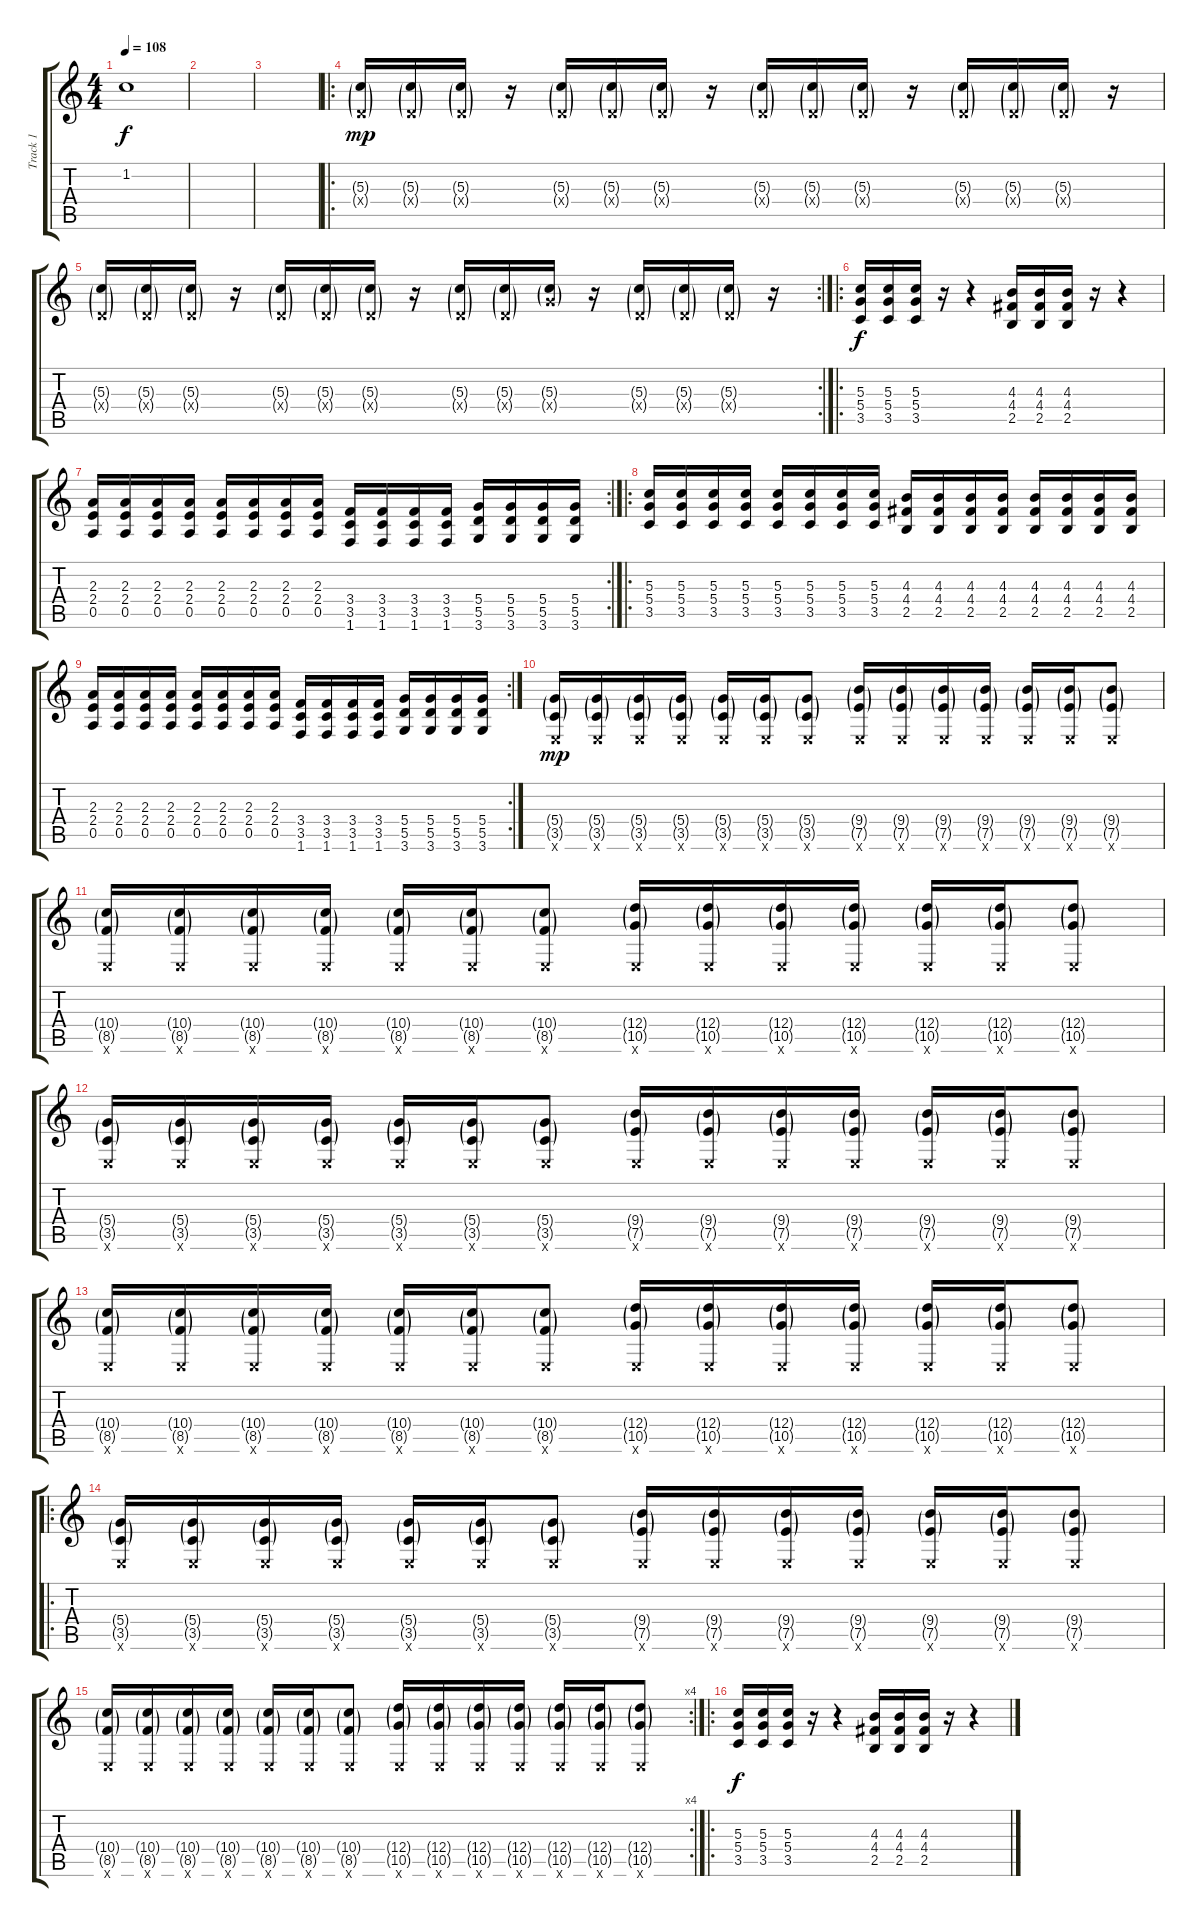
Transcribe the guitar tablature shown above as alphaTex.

\track ("Track 1" "Track 1") {instrument distortionguitar}
\staff {score tabs}
\tuning (E4 B3 G3 D3 A2 E2) {hide}
\ts (4 4)
\tempo 108
\clef g2
\ks c
1.2{t}.1{dy f} |
|
|
\ro
(5.3{g} 0.4{g x}).16{dy mp instrument distortionguitar} (5.3{g} 0.4{g x}).16 (5.3{g} 0.4{g x}).16 r.16 (5.3{g} 0.4{g x}).16 (5.3{g} 0.4{g x}).16 (5.3{g} 0.4{g x}).16 r.16 (5.3{g} 0.4{g x}).16 (5.3{g} 0.4{g x}).16 (5.3{g} 0.4{g x}).16 r.16 (5.3{g} 0.4{g x}).16 (5.3{g} 0.4{g x}).16 (5.3{g} 0.4{g x}).16 r.16 |
\rc 2
(5.3{g} 0.4{g x}).16 (5.3{g} 0.4{g x}).16 (5.3{g} 0.4{g x}).16 r.16 (5.3{g} 0.4{g x}).16 (5.3{g} 0.4{g x}).16 (5.3{g} 0.4{g x}).16 r.16 (5.3{g} 0.4{g x}).16 (5.3{g} 0.4{g x}).16 (5.3{g} 5.4{g x}).16 r.16 (5.3{g} 0.4{g x}).16 (5.3{g} 0.4{g x}).16 (5.3{g} 0.4{g x}).16 r.16 |
\ro
(5.3 5.4 3.5).16{dy f instrument distortionguitar} (5.3 5.4 3.5).16 (5.3 5.4 3.5).16 r.16 r.4 (4.3 4.4 2.5).16 (4.3 4.4 2.5).16 (4.3 4.4 2.5).16 r.16 r.4 |
\rc 2
(2.3 2.4 0.5).16{instrument distortionguitar} (2.3 2.4 0.5).16 (2.3 2.4 0.5).16 (2.3 2.4 0.5).16 (2.3 2.4 0.5).16 (2.3 2.4 0.5).16 (2.3 2.4 0.5).16 (2.3 2.4 0.5).16 (3.4 3.5 1.6).16 (3.4 3.5 1.6).16 (3.4 3.5 1.6).16 (3.4 3.5 1.6).16 (5.4 5.5 3.6).16 (5.4 5.5 3.6).16 (5.4 5.5 3.6).16 (5.4 5.5 3.6).16 |
\ro
(5.3 5.4 3.5).16 (5.3 5.4 3.5).16 (5.3 5.4 3.5).16 (5.3 5.4 3.5).16 (5.3 5.4 3.5).16 (5.3 5.4 3.5).16 (5.3 5.4 3.5).16 (5.3 5.4 3.5).16 (4.3 4.4 2.5).16 (4.3 4.4 2.5).16 (4.3 4.4 2.5).16 (4.3 4.4 2.5).16 (4.3 4.4 2.5).16 (4.3 4.4 2.5).16 (4.3 4.4 2.5).16 (4.3 4.4 2.5).16 |
\rc 2
(2.3 2.4 0.5).16 (2.3 2.4 0.5).16 (2.3 2.4 0.5).16 (2.3 2.4 0.5).16 (2.3 2.4 0.5).16 (2.3 2.4 0.5).16 (2.3 2.4 0.5).16 (2.3 2.4 0.5).16 (3.4 3.5 1.6).16 (3.4 3.5 1.6).16 (3.4 3.5 1.6).16 (3.4 3.5 1.6).16 (5.4 5.5 3.6).16 (5.4 5.5 3.6).16 (5.4 5.5 3.6).16 (5.4 5.5 3.6).16 |
(5.4{g} 3.5{g} 0.6{x}).16{dy mp} (5.4{g} 3.5{g} 0.6{x}).16 (5.4{g} 3.5{g} 0.6{x}).16 (5.4{g} 3.5{g} 0.6{x}).16 (5.4{g} 3.5{g} 0.6{x}).16 (5.4{g} 3.5{g} 0.6{x}).16 (5.4{g} 3.5{g} 0.6{x}).8 (9.4{g} 7.5{g} 0.6{x}).16 (9.4{g} 7.5{g} 0.6{x}).16 (9.4{g} 7.5{g} 0.6{x}).16 (9.4{g} 7.5{g} 0.6{x}).16 (9.4{g} 7.5{g} 0.6{x}).16 (9.4{g} 7.5{g} 0.6{x}).16 (9.4{g} 7.5{g} 0.6{x}).8 |
(10.4{g} 8.5{g} 0.6{x}).16 (10.4{g} 8.5{g} 0.6{x}).16 (10.4{g} 8.5{g} 0.6{x}).16 (10.4{g} 8.5{g} 0.6{x}).16 (10.4{g} 8.5{g} 0.6{x}).16 (10.4{g} 8.5{g} 0.6{x}).16 (10.4{g} 8.5{g} 0.6{x}).8 (12.4{g} 10.5{g} 0.6{x}).16 (12.4{g} 10.5{g} 0.6{x}).16 (12.4{g} 10.5{g} 0.6{x}).16 (12.4{g} 10.5{g} 0.6{x}).16 (12.4{g} 10.5{g} 0.6{x}).16 (12.4{g} 10.5{g} 0.6{x}).16 (12.4{g} 10.5{g} 0.6{x}).8 |
(5.4{g} 3.5{g} 0.6{x}).16 (5.4{g} 3.5{g} 0.6{x}).16 (5.4{g} 3.5{g} 0.6{x}).16 (5.4{g} 3.5{g} 0.6{x}).16 (5.4{g} 3.5{g} 0.6{x}).16 (5.4{g} 3.5{g} 0.6{x}).16 (5.4{g} 3.5{g} 0.6{x}).8 (9.4{g} 7.5{g} 0.6{x}).16 (9.4{g} 7.5{g} 0.6{x}).16 (9.4{g} 7.5{g} 0.6{x}).16 (9.4{g} 7.5{g} 0.6{x}).16 (9.4{g} 7.5{g} 0.6{x}).16 (9.4{g} 7.5{g} 0.6{x}).16 (9.4{g} 7.5{g} 0.6{x}).8 |
(10.4{g} 8.5{g} 0.6{x}).16 (10.4{g} 8.5{g} 0.6{x}).16 (10.4{g} 8.5{g} 0.6{x}).16 (10.4{g} 8.5{g} 0.6{x}).16 (10.4{g} 8.5{g} 0.6{x}).16 (10.4{g} 8.5{g} 0.6{x}).16 (10.4{g} 8.5{g} 0.6{x}).8 (12.4{g} 10.5{g} 0.6{x}).16 (12.4{g} 10.5{g} 0.6{x}).16 (12.4{g} 10.5{g} 0.6{x}).16 (12.4{g} 10.5{g} 0.6{x}).16 (12.4{g} 10.5{g} 0.6{x}).16 (12.4{g} 10.5{g} 0.6{x}).16 (12.4{g} 10.5{g} 0.6{x}).8 |
\ro
(5.4{g} 3.5{g} 0.6{x}).16 (5.4{g} 3.5{g} 0.6{x}).16 (5.4{g} 3.5{g} 0.6{x}).16 (5.4{g} 3.5{g} 0.6{x}).16 (5.4{g} 3.5{g} 0.6{x}).16 (5.4{g} 3.5{g} 0.6{x}).16 (5.4{g} 3.5{g} 0.6{x}).8 (9.4{g} 7.5{g} 0.6{x}).16 (9.4{g} 7.5{g} 0.6{x}).16 (9.4{g} 7.5{g} 0.6{x}).16 (9.4{g} 7.5{g} 0.6{x}).16 (9.4{g} 7.5{g} 0.6{x}).16 (9.4{g} 7.5{g} 0.6{x}).16 (9.4{g} 7.5{g} 0.6{x}).8 |
\rc 4
(10.4{g} 8.5{g} 0.6{x}).16 (10.4{g} 8.5{g} 0.6{x}).16 (10.4{g} 8.5{g} 0.6{x}).16 (10.4{g} 8.5{g} 0.6{x}).16 (10.4{g} 8.5{g} 0.6{x}).16 (10.4{g} 8.5{g} 0.6{x}).16 (10.4{g} 8.5{g} 0.6{x}).8 (12.4{g} 10.5{g} 0.6{x}).16 (12.4{g} 10.5{g} 0.6{x}).16 (12.4{g} 10.5{g} 0.6{x}).16 (12.4{g} 10.5{g} 0.6{x}).16 (12.4{g} 10.5{g} 0.6{x}).16 (12.4{g} 10.5{g} 0.6{x}).16 (12.4{g} 10.5{g} 0.6{x}).8 |
\ro
(5.3 5.4 3.5).16{dy f instrument distortionguitar} (5.3 5.4 3.5).16 (5.3 5.4 3.5).16 r.16 r.4 (4.3 4.4 2.5).16 (4.3 4.4 2.5).16 (4.3 4.4 2.5).16 r.16 r.4
